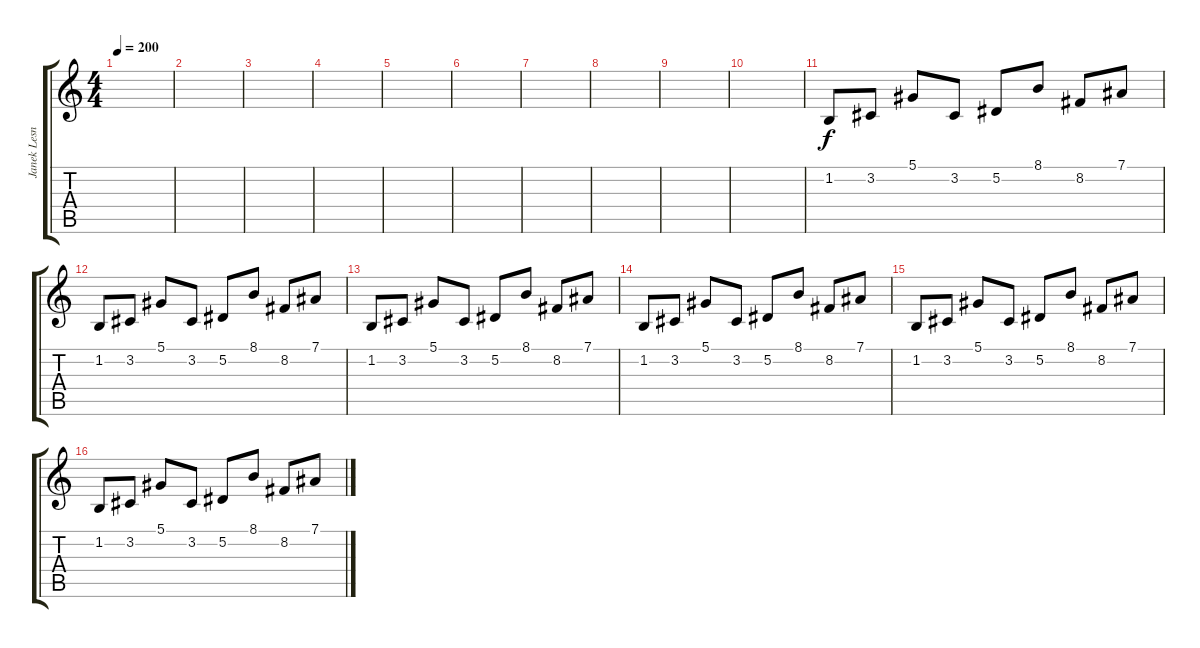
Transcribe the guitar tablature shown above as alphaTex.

\track ("Janek Lesniak" "Janek Lesn") {instrument harpsichord}
\staff {score tabs}
\tuning (Eb4 Bb3 Gb3 Db3 Ab2 Eb2) {hide}
\ts (4 4)
\tempo 200
\clef g2
\ks c
|
|
|
|
|
|
|
|
|
|
1.2.8{volume 13 instrument harpsichord} 3.2.8 5.1.8 3.2.8 5.2.8 8.1.8 8.2.8 7.1.8 |
1.2.8 3.2.8 5.1.8 3.2.8 5.2.8 8.1.8 8.2.8 7.1.8 |
1.2.8 3.2.8 5.1.8 3.2.8 5.2.8 8.1.8 8.2.8 7.1.8 |
1.2.8 3.2.8 5.1.8 3.2.8 5.2.8 8.1.8 8.2.8 7.1.8 |
1.2.8 3.2.8 5.1.8 3.2.8 5.2.8 8.1.8 8.2.8 7.1.8 |
1.2.8 3.2.8 5.1.8 3.2.8 5.2.8 8.1.8 8.2.8 7.1.8
